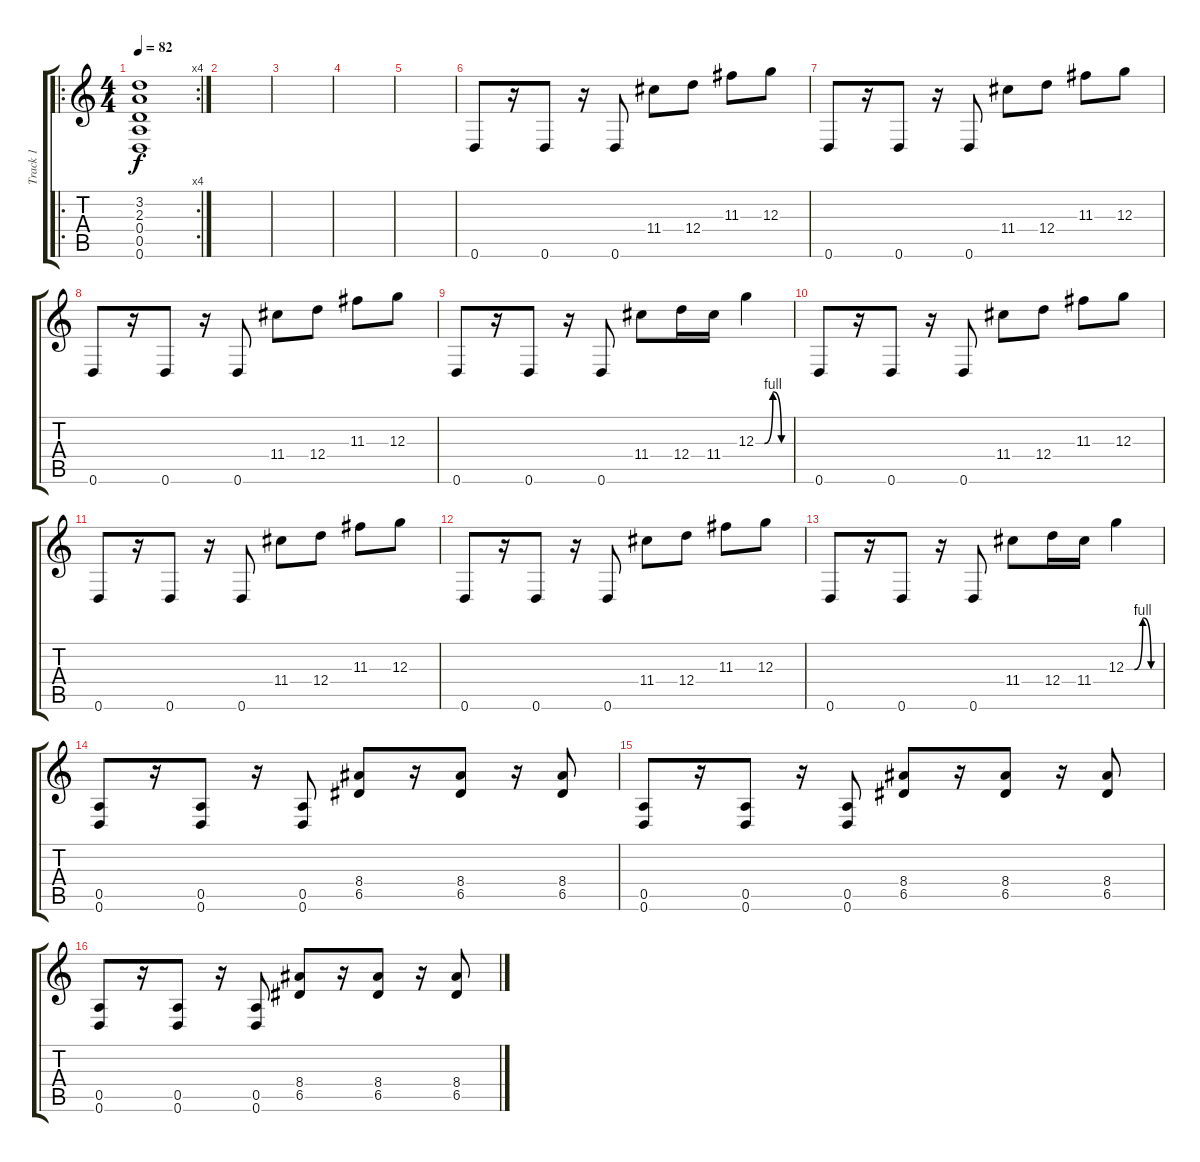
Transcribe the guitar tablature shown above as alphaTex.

\track ("Track 1" "Track 1") {instrument overdrivenguitar}
\staff {score tabs}
\tuning (E4 B3 G3 D3 A2 D2) {hide}
\ro
\rc 4
\ts (4 4)
\tempo 82
\tempo 114
\tempo 82
\clef g2
\ks c
(3.2 2.3 0.4 0.5 0.6).1{dy f instrument overdrivenguitar} |
|
|
|
|
0.6.8 r.16 0.6.8 r.16 0.6.8 11.4.8 12.4.8 11.3.8 12.3.8 |
0.6.8 r.16 0.6.8 r.16 0.6.8 11.4.8 12.4.8 11.3.8 12.3.8 |
0.6.8 r.16 0.6.8 r.16 0.6.8 11.4.8 12.4.8 11.3.8 12.3.8 |
0.6.8 r.16 0.6.8 r.16 0.6.8 11.4.8 12.4.16 11.4.16 12.3{be (custom 0 0 15 0 30 4 45 0 60 0)}.4 |
0.6.8 r.16 0.6.8 r.16 0.6.8 11.4.8 12.4.8 11.3.8 12.3.8 |
0.6.8 r.16 0.6.8 r.16 0.6.8 11.4.8 12.4.8 11.3.8 12.3.8 |
0.6.8 r.16 0.6.8 r.16 0.6.8 11.4.8 12.4.8 11.3.8 12.3.8 |
0.6.8 r.16 0.6.8 r.16 0.6.8 11.4.8 12.4.16 11.4.16 12.3{be (custom 0 0 15 0 30 4 45 0 60 0)}.4 |
(0.5 0.6).8 r.16 (0.5 0.6).8 r.16 (0.5 0.6).8 (8.4 6.5).8 r.16 (8.4 6.5).8 r.16 (8.4 6.5).8 |
(0.5 0.6).8 r.16 (0.5 0.6).8 r.16 (0.5 0.6).8 (8.4 6.5).8 r.16 (8.4 6.5).8 r.16 (8.4 6.5).8 |
(0.5 0.6).8 r.16 (0.5 0.6).8 r.16 (0.5 0.6).8 (8.4 6.5).8 r.16 (8.4 6.5).8 r.16 (8.4 6.5).8
